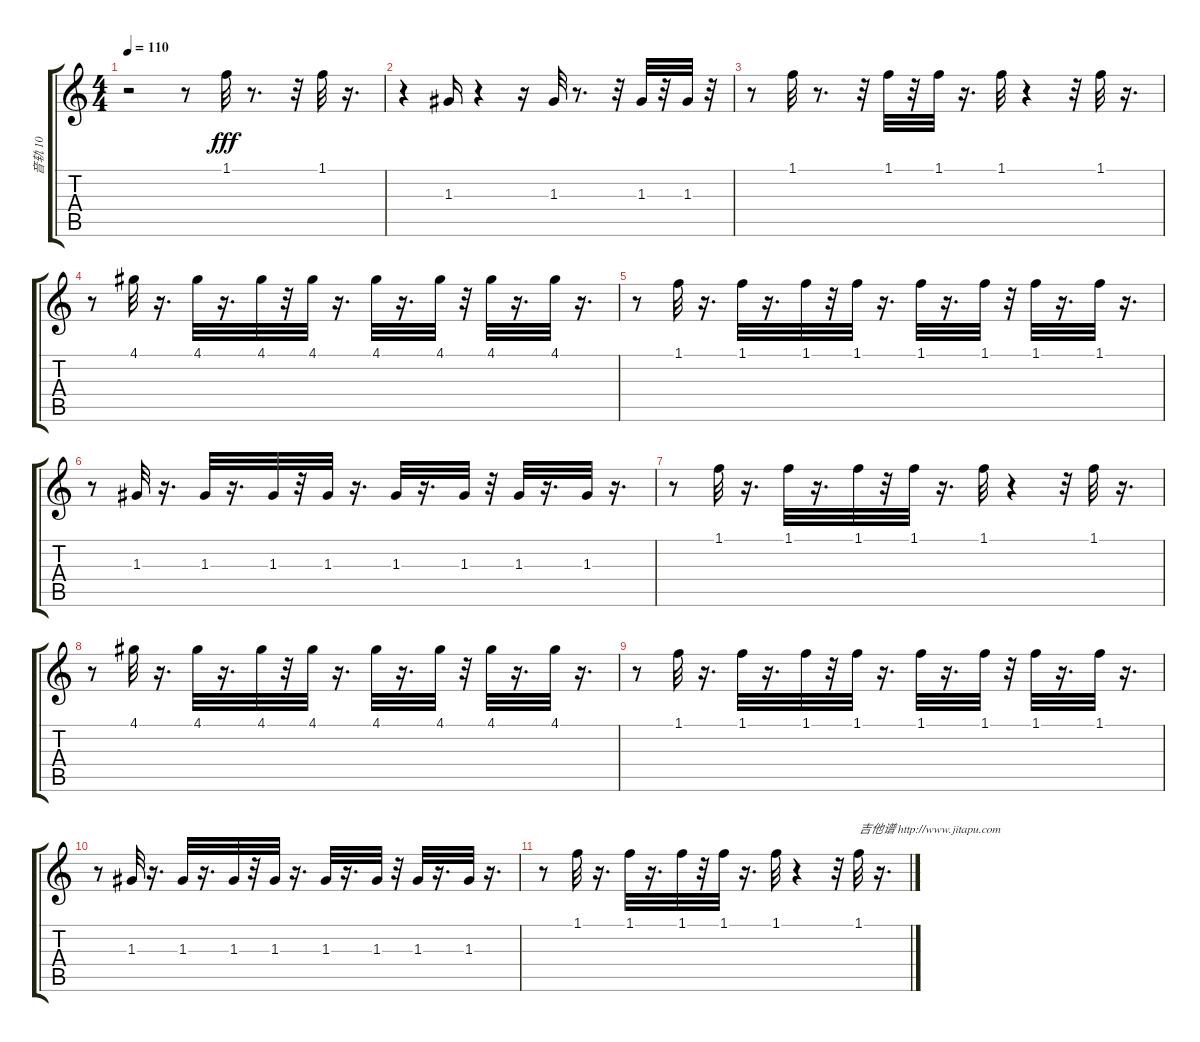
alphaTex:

\track ("音轨 10" "音轨 10") {instrument acousticguitarnylon}
\staff {score tabs}
\tuning (E4 B3 G3 D3 A2 E2) {hide}
\ts (4 4)
\tempo 110
\clef g2
\ks c
r.2{dy fff} r.8 1.1.32 r.8{d} r.32 1.1.32 r.16{d} |
r.4 1.3.16 r.4 r.16 1.3.32 r.8{d} r.32 1.3.32 r.32 1.3.32 r.32 |
r.8 1.1.32 r.8{d} r.32 1.1.32 r.32 1.1.32 r.16{d} 1.1.32 r.4 r.32 1.1.32 r.16{d} |
r.8 4.1.32 r.16{d} 4.1.32 r.16{d} 4.1.32 r.32 4.1.32 r.16{d} 4.1.32 r.16{d} 4.1.32 r.32 4.1.32 r.16{d} 4.1.32 r.16{d} |
r.8 1.1.32 r.16{d} 1.1.32 r.16{d} 1.1.32 r.32 1.1.32 r.16{d} 1.1.32 r.16{d} 1.1.32 r.32 1.1.32 r.16{d} 1.1.32 r.16{d} |
r.8 1.3.32 r.16{d} 1.3.32 r.16{d} 1.3.32 r.32 1.3.32 r.16{d} 1.3.32 r.16{d} 1.3.32 r.32 1.3.32 r.16{d} 1.3.32 r.16{d} |
r.8 1.1.32 r.16{d} 1.1.32 r.16{d} 1.1.32 r.32 1.1.32 r.16{d} 1.1.32 r.4 r.32 1.1.32 r.16{d} |
r.8 4.1.32 r.16{d} 4.1.32 r.16{d} 4.1.32 r.32 4.1.32 r.16{d} 4.1.32 r.16{d} 4.1.32 r.32 4.1.32 r.16{d} 4.1.32 r.16{d} |
r.8 1.1.32 r.16{d} 1.1.32 r.16{d} 1.1.32 r.32 1.1.32 r.16{d} 1.1.32 r.16{d} 1.1.32 r.32 1.1.32 r.16{d} 1.1.32 r.16{d} |
r.8 1.3.32 r.16{d} 1.3.32 r.16{d} 1.3.32 r.32 1.3.32 r.16{d} 1.3.32 r.16{d} 1.3.32 r.32 1.3.32 r.16{d} 1.3.32 r.16{d} |
r.8 1.1.32 r.16{d} 1.1.32 r.16{d} 1.1.32 r.32 1.1.32 r.16{d} 1.1.32 r.4 r.32 1.1.32{txt "吉他谱 http://www.jitapu.com"} r.16{d}
